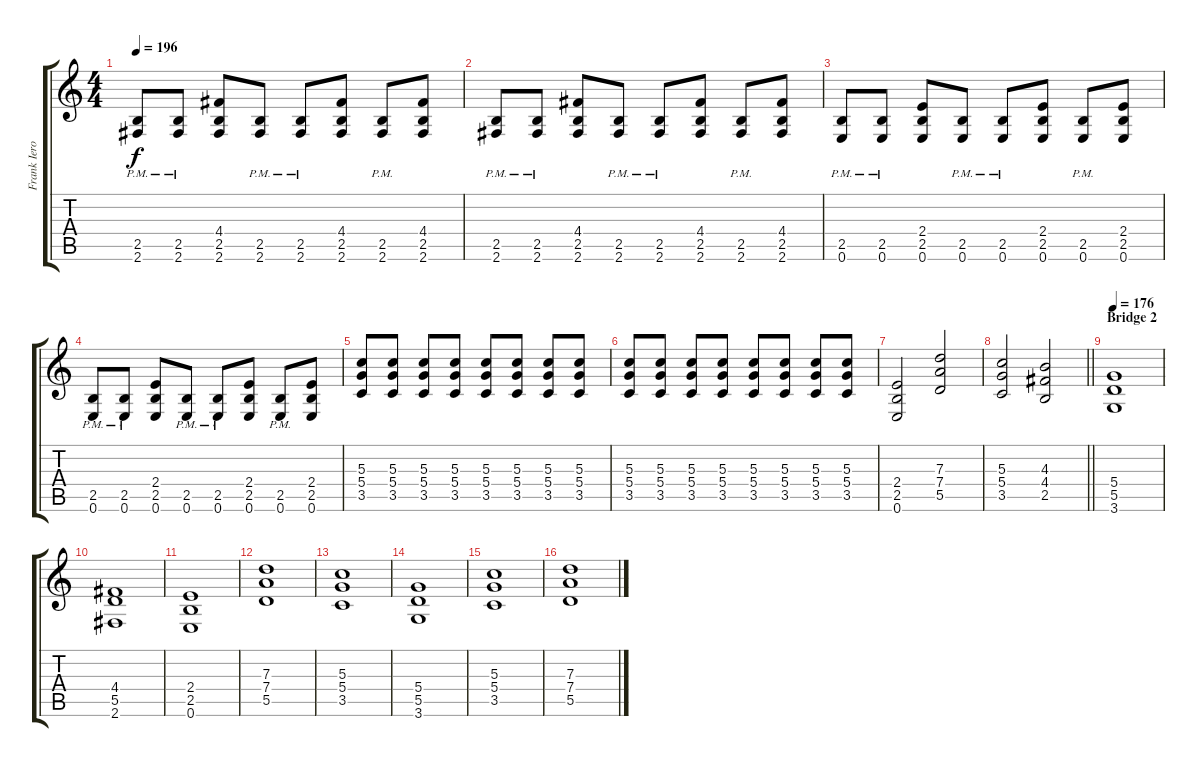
\track ("Frank Iero (rhythm guitar)" "Frank Iero") {instrument distortionguitar}
\staff {score tabs}
\tuning (E4 B3 G3 D3 A2 E2) {hide}
\ts (4 4)
\tempo 196
\clef g2
\ks c
(2.5{pm} 2.6{pm}).8{dy f} (2.5{pm} 2.6{pm}).8 (4.4 2.5 2.6).8 (2.5{pm} 2.6{pm}).8 (2.5{pm} 2.6{pm}).8 (4.4 2.5 2.6).8 (2.5{pm} 2.6{pm}).8 (4.4 2.5 2.6).8 |
(2.5{pm} 2.6{pm}).8 (2.5{pm} 2.6{pm}).8 (4.4 2.5 2.6).8 (2.5{pm} 2.6{pm}).8 (2.5{pm} 2.6{pm}).8 (4.4 2.5 2.6).8 (2.5{pm} 2.6{pm}).8 (4.4 2.5 2.6).8 |
(2.5{pm} 0.6{pm}).8 (2.5{pm} 0.6{pm}).8 (2.4 2.5 0.6).8 (2.5{pm} 0.6{pm}).8 (2.5{pm} 0.6{pm}).8 (2.4 2.5 0.6).8 (2.5{pm} 0.6{pm}).8 (2.4 2.5 0.6).8 |
(2.5{pm} 0.6{pm}).8 (2.5{pm} 0.6{pm}).8 (2.4 2.5 0.6).8 (2.5{pm} 0.6{pm}).8 (2.5{pm} 0.6{pm}).8 (2.4 2.5 0.6).8 (2.5{pm} 0.6{pm}).8 (2.4 2.5 0.6).8 |
(5.3 5.4 3.5).8 (5.3 5.4 3.5).8 (5.3 5.4 3.5).8 (5.3 5.4 3.5).8 (5.3 5.4 3.5).8 (5.3 5.4 3.5).8 (5.3 5.4 3.5).8 (5.3 5.4 3.5).8 |
(5.3 5.4 3.5).8 (5.3 5.4 3.5).8 (5.3 5.4 3.5).8 (5.3 5.4 3.5).8 (5.3 5.4 3.5).8 (5.3 5.4 3.5).8 (5.3 5.4 3.5).8 (5.3 5.4 3.5).8 |
(2.4 2.5 0.6).2 (7.3 7.4 5.5).2 |
\barLineRight lightlight
(5.3 5.4 3.5).2 (4.3 4.4 2.5).2 |
\section ("" "Bridge 2")
\tempo 176
(5.4 5.5 3.6).1 |
(4.4 5.5 2.6).1 |
(2.4 2.5 0.6).1 |
(7.3 7.4 5.5).1 |
(5.3 5.4 3.5).1 |
(5.4 5.5 3.6).1 |
(5.3 5.4 3.5).1 |
(7.3 7.4 5.5).1
